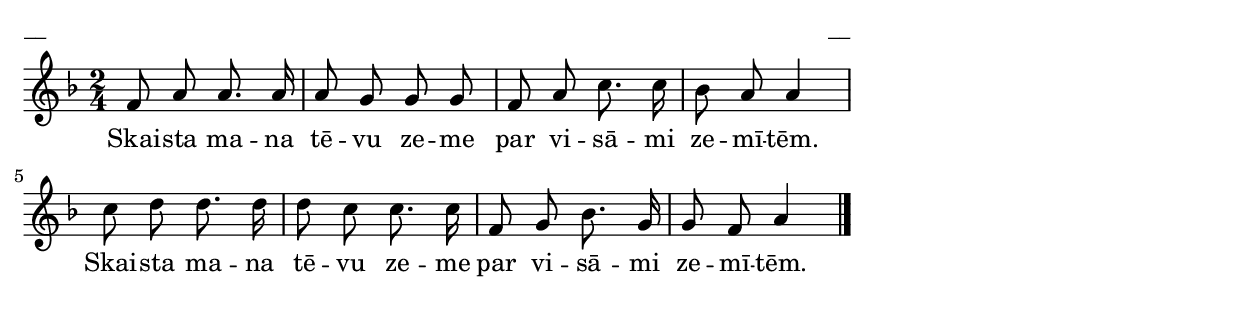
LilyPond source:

\version "2.13.16"
%\header {
%    title = "Skaista mana tēvu zeme"
%}
\paper {
line-width = 14\cm
left-margin = 0.4\cm
between-system-padding = 0.1\cm
between-system-space = 0.1\cm
}
\layout {
indent = #0
ragged-last = ##f
}


voiceA = \relative c' {
\clef "treble"
\key f \major
\time 2/4
f8 a a8. a16 | a8 g g g | 
f8 a c8. c16 | bes8 a a4 |
c8 d d8. d16 | d8 c8 c8. c16 |
f,8 g bes8. g16 | g8 f a4 
\bar "|."
} 


lyricA = \lyricmode {
Skai -- sta ma -- na tē -- vu ze -- me 
par vi -- sā -- mi ze -- mī -- tēm.
Skai -- sta ma -- na tē -- vu ze -- me 
par vi -- sā -- mi ze -- mī -- tēm.
}



fullScore = <<
\new Staff {
<<
\new Voice = "voiceA" { \oneVoice \autoBeamOff \voiceA }
\lyricsto "voiceA" \new Lyrics \lyricA
>>
}
>>

\score {
\fullScore
\header { piece = "__" opus = "__" }
}
\markup { \with-color #(x11-color 'white) \sans \smaller "__" }
\score {
\unfoldRepeats
\fullScore
\midi {
\context { \Staff \remove "Staff_performer" }
\context { \Voice \consists "Staff_performer" }
}
}



